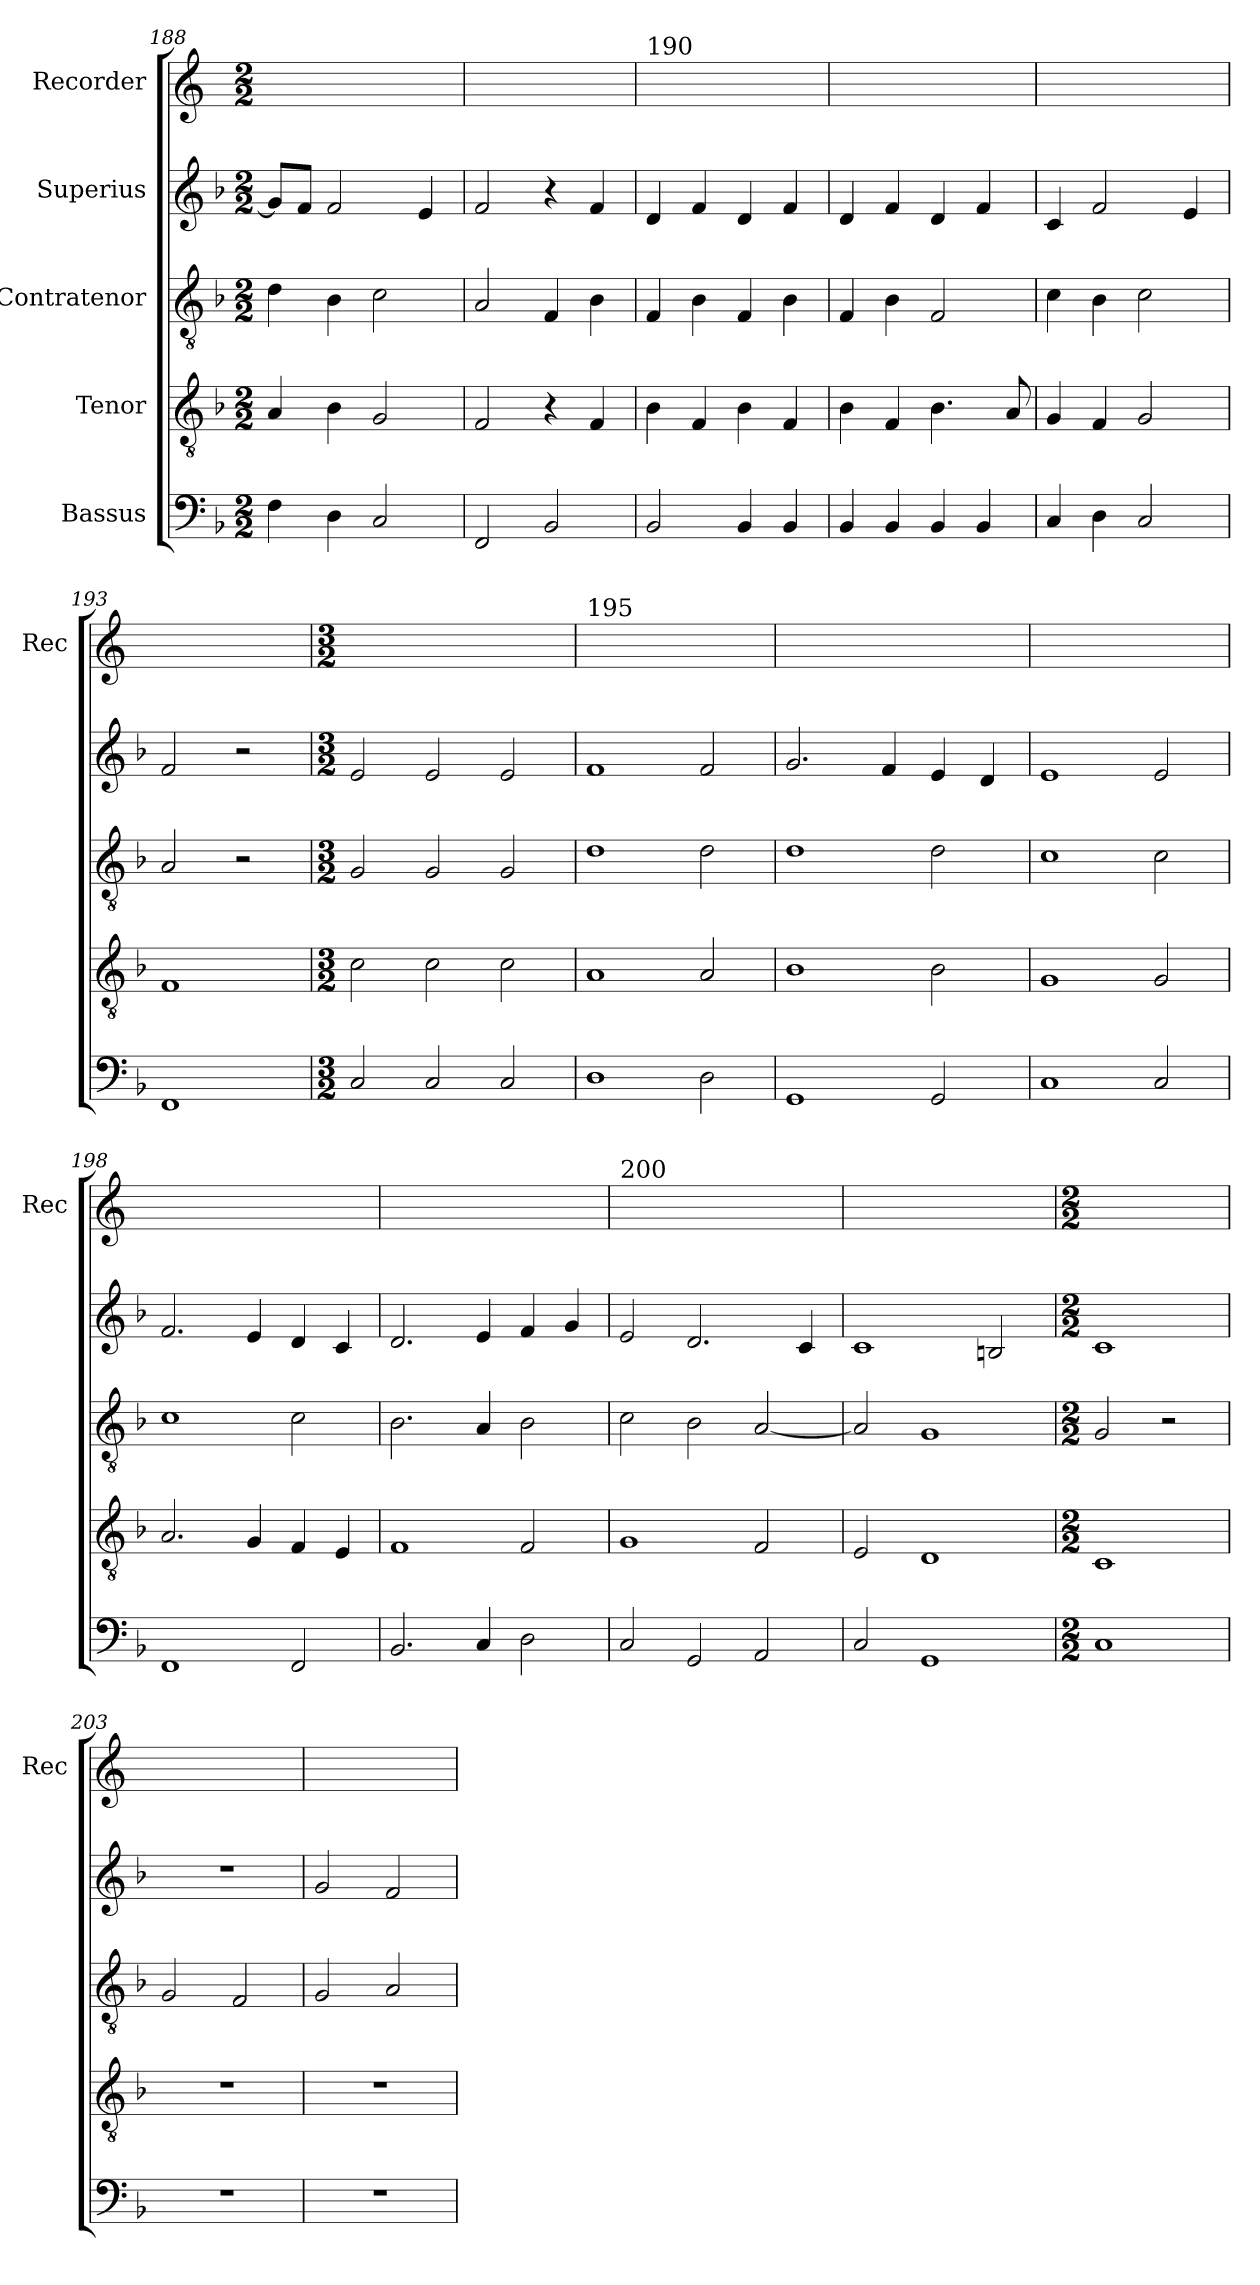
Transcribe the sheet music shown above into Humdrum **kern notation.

**kern	**kern	**kern	**kern	**kern
*part5	*part4	*part3	*part2	*part1
*staff5	*staff4	*staff3	*staff2	*staff1
*I"Bassus	*I"Tenor	*I"Contratenor	*I"Superius	*I"Recorder
*	*	*	*	*I'Rec
*clefF4	*clefGv2	*clefGv2	*clefG2	*clefG2
*k[b-]	*k[b-]	*k[b-]	*k[b-]	*k[]
*M2/2	*M2/2	*M2/2	*M2/2	*M2/2
=188	=188	=188	=188	=188
4F\	4A/	4d\	8g/L]	1ryy
.	.	.	8f/J	.
4D\	4B-\	4B-\	2f/	.
2C/	2G/	2c\	.	.
.	.	.	4e/	.
!!LO:LB:g=z
=189	=189	=189	=189	=189
2FF/	2F/	2A/	2f/	1ryy
2BB-/	4r	4F/	4r	.
.	4F/	4B-\	4f/	.
=190	=190	=190	=190	=190
!	!	!	!	!LO:TX:a:t=190
2BB-/	4B-\	4F/	4d/	1ryy
.	4F/	4B-\	4f/	.
4BB-/	4B-\	4F/	4d/	.
4BB-/	4F/	4B-\	4f/	.
=191	=191	=191	=191	=191
4BB-/	4B-\	4F/	4d/	1ryy
4BB-/	4F/	4B-\	4f/	.
4BB-/	4.B-\	2F/	4d/	.
4BB-/	.	.	4f/	.
.	8A/	.	.	.
=192	=192	=192	=192	=192
4C/	4G/	4c\	4c/	1ryy
4D\	4F/	4B-\	2f/	.
2C/	2G/	2c\	.	.
.	.	.	4e/	.
=193	=193	=193	=193	=193
1FF	1F	2A/	2f/	1ryy
.	.	2r	2r	.
=194	=194	=194	=194	=194
*M3/2	*M3/2	*M3/2	*M3/2	*M3/2
2C/	2c\	2G/	2e/	1.ryy
2C/	2c\	2G/	2e/	.
2C/	2c\	2G/	2e/	.
!!LO:PB:g=z
=195	=195	=195	=195	=195
!	!	!	!	!LO:TX:a:t=195
1D	1A	1d	1f	1.ryy
2D\	2A/	2d\	2f/	.
=196	=196	=196	=196	=196
1GG	1B-	1d	2.g/	1.ryy
.	.	.	4f/	.
2GG/	2B-\	2d\	4e/	.
.	.	.	4d/	.
=197	=197	=197	=197	=197
1C	1G	1c	1e	1.ryy
2C/	2G/	2c\	2e/	.
=198	=198	=198	=198	=198
1FF	2.A/	1c	2.f/	1.ryy
.	4G/	.	4e/	.
2FF/	4F/	2c\	4d/	.
.	4E/	.	4c/	.
=199	=199	=199	=199	=199
2.BB-/	1F	2.B-\	2.d/	1.ryy
4C/	.	4A/	4e/	.
2D\	2F/	2B-\	4f/	.
.	.	.	4g/	.
=200	=200	=200	=200	=200
!	!	!	!	!LO:TX:a:t=200
2C/	1G	2c\	2e/	1.ryy
2GG/	.	2B-\	2.d/	.
2AA/	2F/	[2A/	.	.
.	.	.	4c/	.
!!LO:LB:g=z
=201	=201	=201	=201	=201
2C/	2E/	2A/]	1c	1.ryy
1GG	1D	1G	.	.
.	.	.	2Bn/	.
=202	=202	=202	=202	=202
*M2/2	*M2/2	*M2/2	*M2/2	*M2/2
1C	1C	2G/	1c	1ryy
.	.	2r	.	.
=203	=203	=203	=203	=203
1r	1r	2G/	1r	1ryy
.	.	2F/	.	.
=204	=204	=204	=204	=204
1r	1r	2G/	2g/	1ryy
.	.	2A/	2f/	.
=	=	=	=	=
*-	*-	*-	*-	*-
